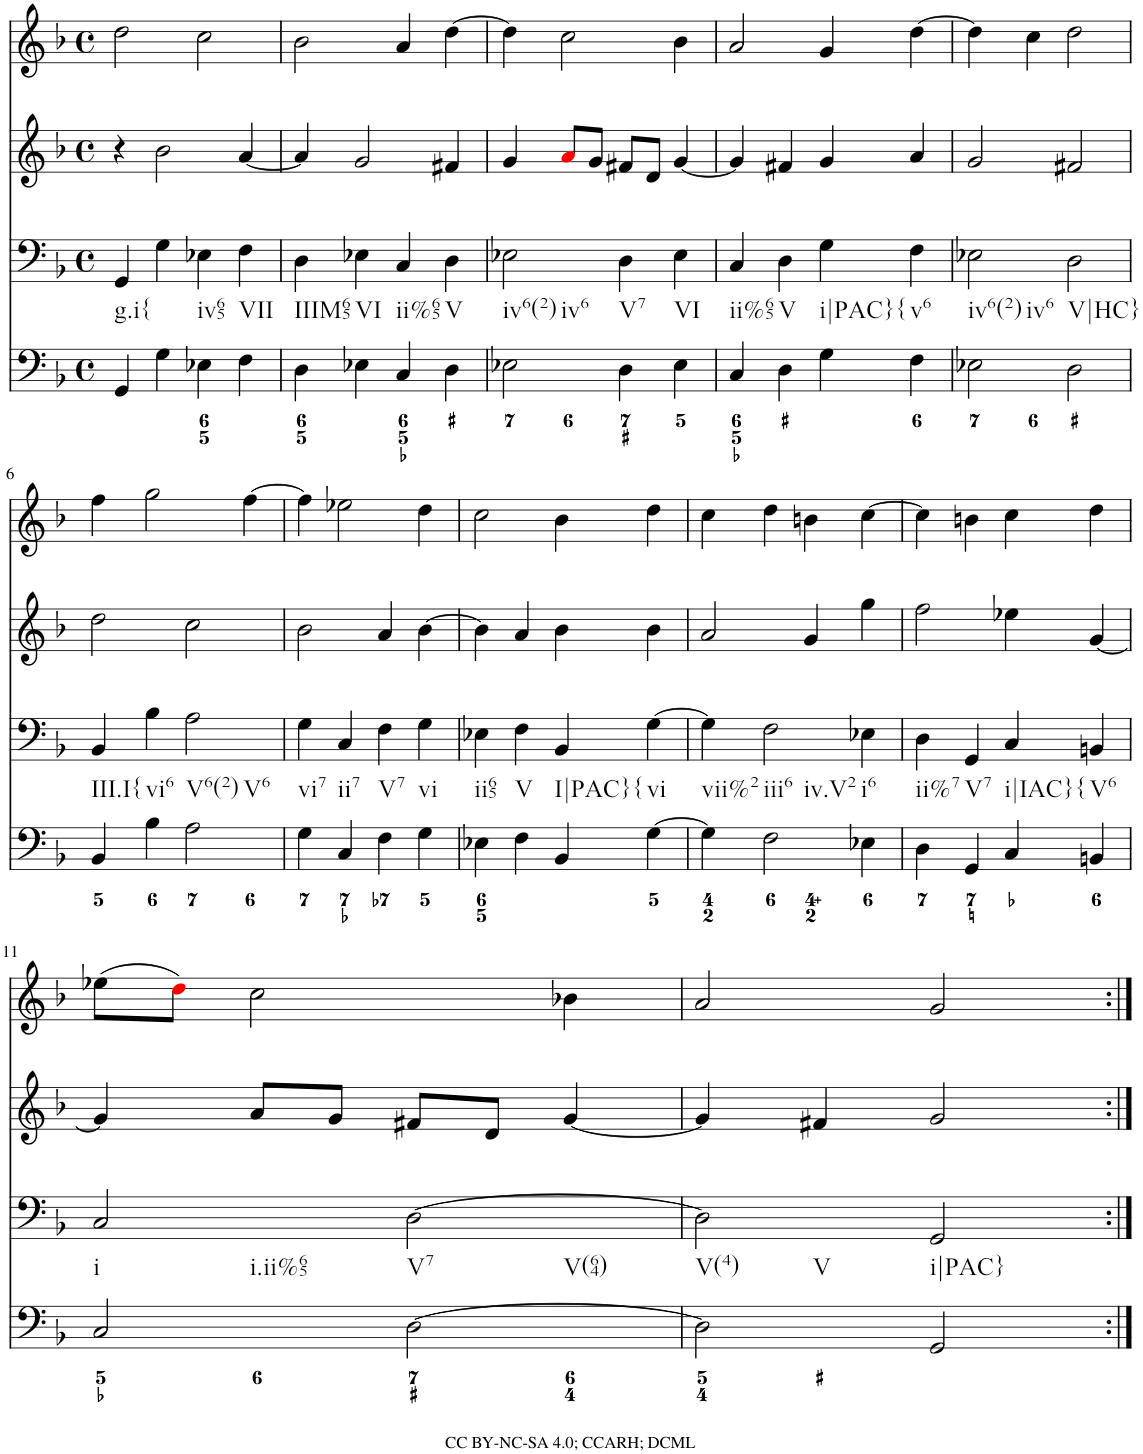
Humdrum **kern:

**kern	**kern	**kern	**kern
*part4	*part3	*part2	*part1
*staff4	*staff3	*staff2	*staff1
*I"violn	*I"violn	*I"cello	*I"organ
*clefF4	*clefF4	*clefG2	*clefG2
*k[b-]	*k[b-]	*k[b-]	*k[b-]
*d:	*d:	*d:	*d:
*M4/4	*M4/4	*M4/4	*M4/4
*met(c)	*met(c)	*met(c)	*met(c)
=1	=1	=1	=1
!	!LO:TX:b:t=g.i{	!	!
4GG/	4GG/	4r	2dd\
4G\	4G\	2b-\	.
!	!LO:TX:b:t=iv65	!	!
4E-X\	4E-X\	.	2cc\
!	!LO:TX:b:t=VII	!	!
4F\	4F\	[4a/	.
=2	=2	=2	=2
!	!LO:TX:b:t=IIIM65	!	!
4D\	4D\	4a/]	2b-\
!	!LO:TX:b:t=VI	!	!
4E-X\	4E-X\	2g/	.
!	!LO:TX:b:t=ii%65	!	!
4C/	4C/	.	4a/
!	!LO:TX:b:t=V	!	!
4D\	4D\	4f#X/	[4dd\
=3	=3	=3	=3
!	!LO:TX:b:t=iv6(2)	!	!
!	!LO:TX:b:t=iv6	!	!
2E-X\	2E-X\	4g/	4dd\]
.	.	8ai/L	2cc\
.	.	8g/J	.
!	!LO:TX:b:t=V7	!	!
4D\	4D\	8f#X/L	.
.	.	8d/J	.
!	!LO:TX:b:t=VI	!	!
4E-\	4E-\	[4g/	4b-\
=4	=4	=4	=4
!	!LO:TX:b:t=ii%65	!	!
4C/	4C/	4g/]	2a/
!	!LO:TX:b:t=V	!	!
4D\	4D\	4f#X/	.
!	!LO:TX:b:t=i|PAC}{	!	!
4G\	4G\	4g/	4g/
!	!LO:TX:b:t=v6	!	!
4F\	4F\	4a/	[4dd\
=5	=5	=5	=5
!	!LO:TX:b:t=iv6(2)	!	!
!	!LO:TX:b:t=iv6	!	!
2E-X\	2E-X\	2g/	4dd\]
.	.	.	4cc\
!	!LO:TX:b:t=V|HC}	!	!
2D\	2D\	2f#X/	2dd\
!!LO:LB:g=z
=6	=6	=6	=6
!	!LO:TX:b:t=III.I{	!	!
4BB-/	4BB-/	2dd\	4ff\
!	!LO:TX:b:t=vi6	!	!
4B-\	4B-\	.	2gg\
!	!LO:TX:b:t=V6(2)	!	!
!	!LO:TX:b:t=V6	!	!
2A\	2A\	2cc\	.
.	.	.	[4ff\
=7	=7	=7	=7
!	!LO:TX:b:t=vi7	!	!
4G\	4G\	2b-\	4ff\]
!	!LO:TX:b:t=ii7	!	!
4C/	4C/	.	2ee-X\
!	!LO:TX:b:t=V7	!	!
4F\	4F\	4a/	.
!	!LO:TX:b:t=vi	!	!
4G\	4G\	[4b-\	4dd\
=8	=8	=8	=8
!	!LO:TX:b:t=ii65	!	!
4E-X\	4E-X\	4b-\]	2cc\
!	!LO:TX:b:t=V	!	!
4F\	4F\	4a/	.
!	!LO:TX:b:t=I|PAC}{	!	!
4BB-/	4BB-/	4b-\	4b-\
!	!LO:TX:b:t=vi	!	!
[4G\	[4G\	4b-\	4dd\
=9	=9	=9	=9
!	!LO:TX:b:t=vii%2	!	!
4G\]	4G\]	2a/	4cc\
!	!LO:TX:b:t=iii6	!	!
!	!LO:TX:b:t=iv.V2	!	!
2F\	2F\	.	4dd\
.	.	4g/	4bn\
!	!LO:TX:b:t=i6	!	!
4E-X\	4E-X\	4gg\	[4cc\
=10	=10	=10	=10
!	!LO:TX:b:t=ii%7	!	!
4D\	4D\	2ff\	4cc\]
!	!LO:TX:b:t=V7	!	!
4GG/	4GG/	.	4bn\
!	!LO:TX:b:t=i|IAC}{	!	!
4C/	4C/	4ee-X\	4cc\
!	!LO:TX:b:t=V6	!	!
4BBn/	4BBn/	[4g/	4dd\
!!LO:LB:g=z
=11	=11	=11	=11
!	!LO:TX:b:t=i	!	!
!	!LO:TX:b:t=i.ii%65	!	!
2C/	2C/	4g/]	(8ee-X\L
.	.	.	8ddi\J)
.	.	8a/L	2cc\
.	.	8g/J	.
!	!LO:TX:b:t=V7	!	!
!	!LO:TX:b:t=V(64)	!	!
[2D\	[2D\	8f#X/L	.
.	.	8d/J	.
.	.	[4g/	4b-X\
=12	=12	=12	=12
!	!LO:TX:b:t=V(4)	!	!
!	!LO:TX:b:t=V	!	!
2D\]	2D\]	4g/]	2a/
.	.	4f#X/	.
!	!LO:TX:b:t=i|PAC}	!	!
2GG/	2GG/	2g/	2g/
=:|!	=:|!	=:|!	=:|!
*-	*-	*-	*-
